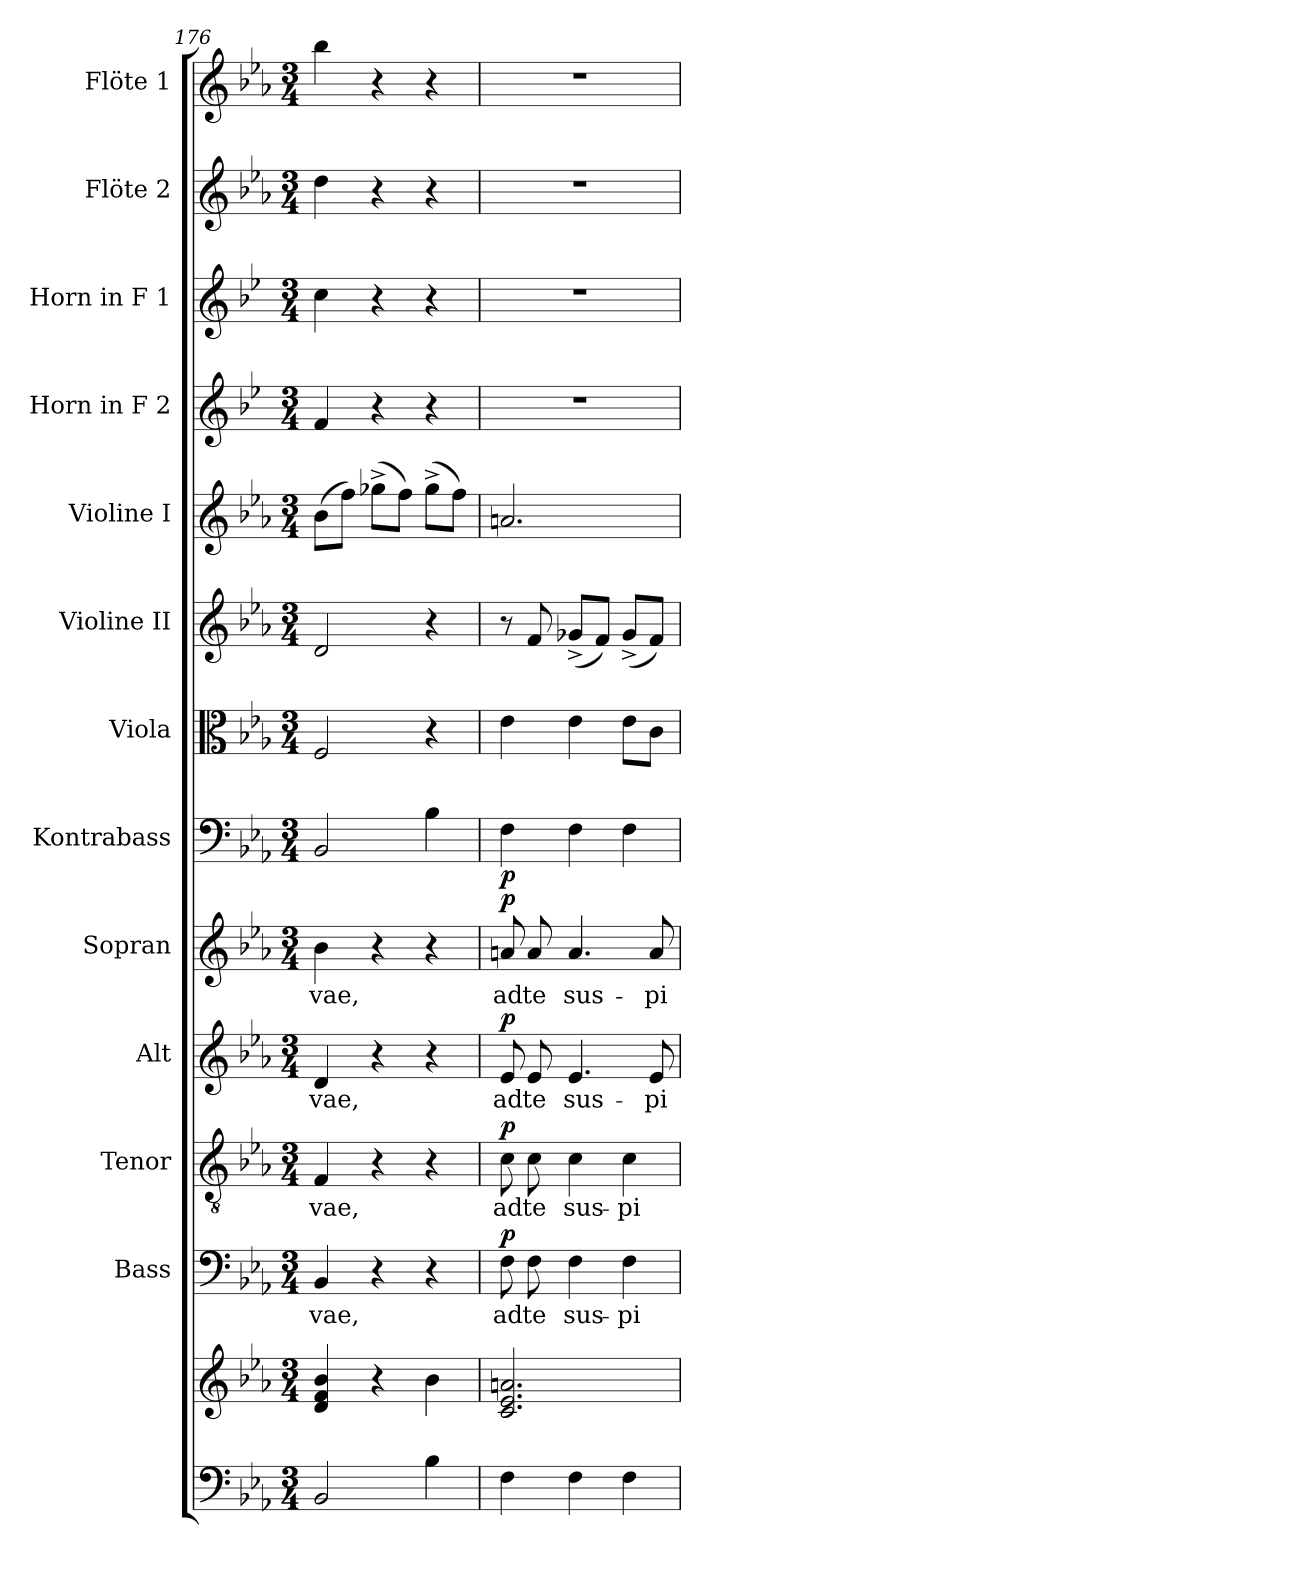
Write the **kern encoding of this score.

**kern	**kern	**kern	**text	**dynam	**kern	**text	**dynam	**kern	**text	**dynam	**kern	**text	**dynam	**kern	**dynam	**kern	**kern	**kern	**kern	**kern	**kern	**kern
*part13	*part13	*part12	*part12	*part12	*part11	*part11	*part11	*part10	*part10	*part10	*part9	*part9	*part9	*part8	*part8	*part7	*part6	*part5	*part4	*part3	*part2	*part1
*staff14	*staff13	*staff12	*staff12	*staff12	*staff11	*staff11	*staff11	*staff10	*staff10	*staff10	*staff9	*staff9	*staff9	*staff8	*staff8	*staff7	*staff6	*staff5	*staff4	*staff3	*staff2	*staff1
*	*	*I"Bass	*	*	*I"Tenor	*	*	*I"Alt	*	*	*I"Sopran	*	*	*I"Kontrabass	*	*I"Viola	*I"Violine II	*I"Violine I	*I"Horn in F 2	*I"Horn in F 1	*I"Flöte 2	*I"Flöte 1
*	*	*I'B.	*	*	*I'T.	*	*	*I'A.	*	*	*I'S.	*	*	*I'Kb.	*	*I'Vla.	*I'Vl. II	*I'Vl. I	*I'Hrn. F 2	*I'Hrn. F 1	*I'Fl. 2	*I'Fl. 1
!!LO:PB:g=z
*clefF4	*clefG2	*clefF4	*	*	*clefGv2	*	*	*clefG2	*	*	*clefG2	*	*	*clefF4	*	*clefC3	*clefG2	*clefG2	*clefG2	*clefG2	*clefG2	*clefG2
*	*	*	*	*	*	*	*	*	*	*	*	*	*	*ITrd7c12	*	*	*	*	*ITrd4c7	*ITrd4c7	*	*
*k[b-e-a-]	*k[b-e-a-]	*k[b-e-a-]	*	*	*k[b-e-a-]	*	*	*k[b-e-a-]	*	*	*k[b-e-a-]	*	*	*k[b-e-a-]	*	*k[b-e-a-]	*k[b-e-a-]	*k[b-e-a-]	*k[b-e-a-]	*k[b-e-a-]	*k[b-e-a-]	*k[b-e-a-]
*E-:	*E-:	*E-:	*	*	*E-:	*	*	*E-:	*	*	*E-:	*	*	*E-:	*	*E-:	*E-:	*E-:	*E-:	*E-:	*E-:	*E-:
*M3/4	*M3/4	*M3/4	*	*	*M3/4	*	*	*M3/4	*	*	*M3/4	*	*	*M3/4	*	*M3/4	*M3/4	*M3/4	*M3/4	*M3/4	*M3/4	*M3/4
=176	=176	=176	=176	=176	=176	=176	=176	=176	=176	=176	=176	=176	=176	=176	=176	=176	=176	=176	=176	=176	=176	=176
!	!	!	!LO:LY:b	!	!	!LO:LY:b	!	!	!LO:LY:b	!	!	!LO:LY:b	!	!	!	!	!	!	!	!	!	!
2BB-/	4d/ 4f/ 4b-/	4BB-/	-vae,	.	4F/	-vae,	.	4d/	-vae,	.	4b-\	-vae,	.	2BBB-/	.	2F/	2d/	(>8b-\L	4B-/	4f\	4dd\	4bb-\
.	.	.	.	.	.	.	.	.	.	.	.	.	.	.	.	.	.	8ff\J)	.	.	.	.
.	4r	4r	.	.	4r	.	.	4r	.	.	4r	.	.	.	.	.	.	(>8gg-X^>\L	4r	4r	4r	4r
.	.	.	.	.	.	.	.	.	.	.	.	.	.	.	.	.	.	8ff\J)	.	.	.	.
4B-\	4b-\	4r	.	.	4r	.	.	4r	.	.	4r	.	.	4BB-\	.	4r	4r	(>8gg-^>\L	4r	4r	4r	4r
.	.	.	.	.	.	.	.	.	.	.	.	.	.	.	.	.	.	8ff\J)	.	.	.	.
=177	=177	=177	=177	=177	=177	=177	=177	=177	=177	=177	=177	=177	=177	=177	=177	=177	=177	=177	=177	=177	=177	=177
!	!	!	!LO:LY:b	!LO:DY:a	!	!LO:LY:b	!LO:DY:a	!	!LO:LY:b	!LO:DY:a	!	!LO:LY:b	!LO:DY:a	!	!LO:DY:b	!	!	!	!	!	!	!
4F\	2.c/ 2.e-/ 2.an/	8F\	ad	p	8c\	ad	p	8e-/	ad	p	8an/	ad	p	4FF\	p	4e-\	8r	2.an/	2.r	2.r	2.r	2.r
!	!	!	!LO:LY:b	!	!	!LO:LY:b	!	!	!LO:LY:b	!	!	!LO:LY:b	!	!	!	!	!	!	!	!	!	!
.	.	8F\	te	.	8c\	te	.	8e-/	te	.	8a/	te	.	.	.	.	8f/	.	.	.	.	.
!	!	!	!LO:LY:b	!	!	!LO:LY:b	!	!	!LO:LY:b	!	!	!LO:LY:b	!	!	!	!	!	!	!	!	!	!
4F\	.	4F\	sus-	.	4c\	sus-	.	4.e-/	sus-	.	4.a/	sus-	.	4FF\	.	4e-\	(<8g-X^</L	.	.	.	.	.
.	.	.	.	.	.	.	.	.	.	.	.	.	.	.	.	.	8f/J)	.	.	.	.	.
!	!	!	!LO:LY:b	!	!	!LO:LY:b	!	!	!	!	!	!	!	!	!	!	!	!	!	!	!	!
4F\	.	4F\	-pi-	.	4c\	-pi-	.	.	.	.	.	.	.	4FF\	.	8e-\L	(<8g-^</L	.	.	.	.	.
!	!	!	!	!	!	!	!	!	!LO:LY:b	!	!	!LO:LY:b	!	!	!	!	!	!	!	!	!	!
.	.	.	.	.	.	.	.	8e-/	-pi-	.	8a/	-pi-	.	.	.	8c\J	8f/J)	.	.	.	.	.
=	=	=	=	=	=	=	=	=	=	=	=	=	=	=	=	=	=	=	=	=	=	=
*-	*-	*-	*-	*-	*-	*-	*-	*-	*-	*-	*-	*-	*-	*-	*-	*-	*-	*-	*-	*-	*-	*-
